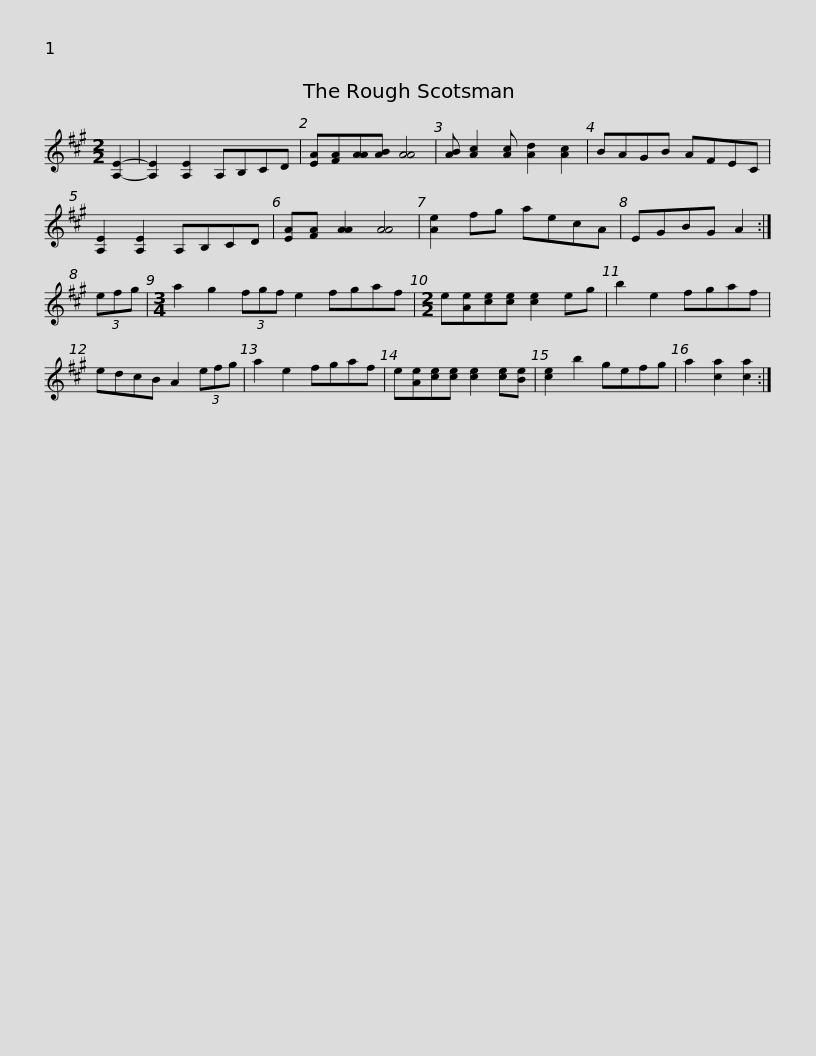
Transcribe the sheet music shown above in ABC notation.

X:1
L:1/8
M:2/2
I:linebreak $
K:A
V:1 treble
V:1
 [A,E]2- | [A,E]2 [A,E]2 A,B,CD | [EA][FA][AA][AB] [AA]4 | [AB] [Ac]2 [Ac] [Ad]2 [Ac]2 | BAGB AFEC | %5
 [A,E]2 [A,E]2 A,B,CD |$ [EA][FA] [AA]2 [AA]4 | [Ae]2 fg aecA | EGBG A2 :| (3efg | %10
[M:3/4] a2 g2 (3fgf e2 fgaf |[M:2/2] e[Ae][ce][ce] [ce]2 eg |$ b2 e2 fgaf | edcB A2 (3efg | a2 e2 fgaf | %15
 e[Ae][ce][ce] [ce]2 [ce][Be] | [ce]2 b2 gefg | a2 [ca]2 [ca]2 :| %18
